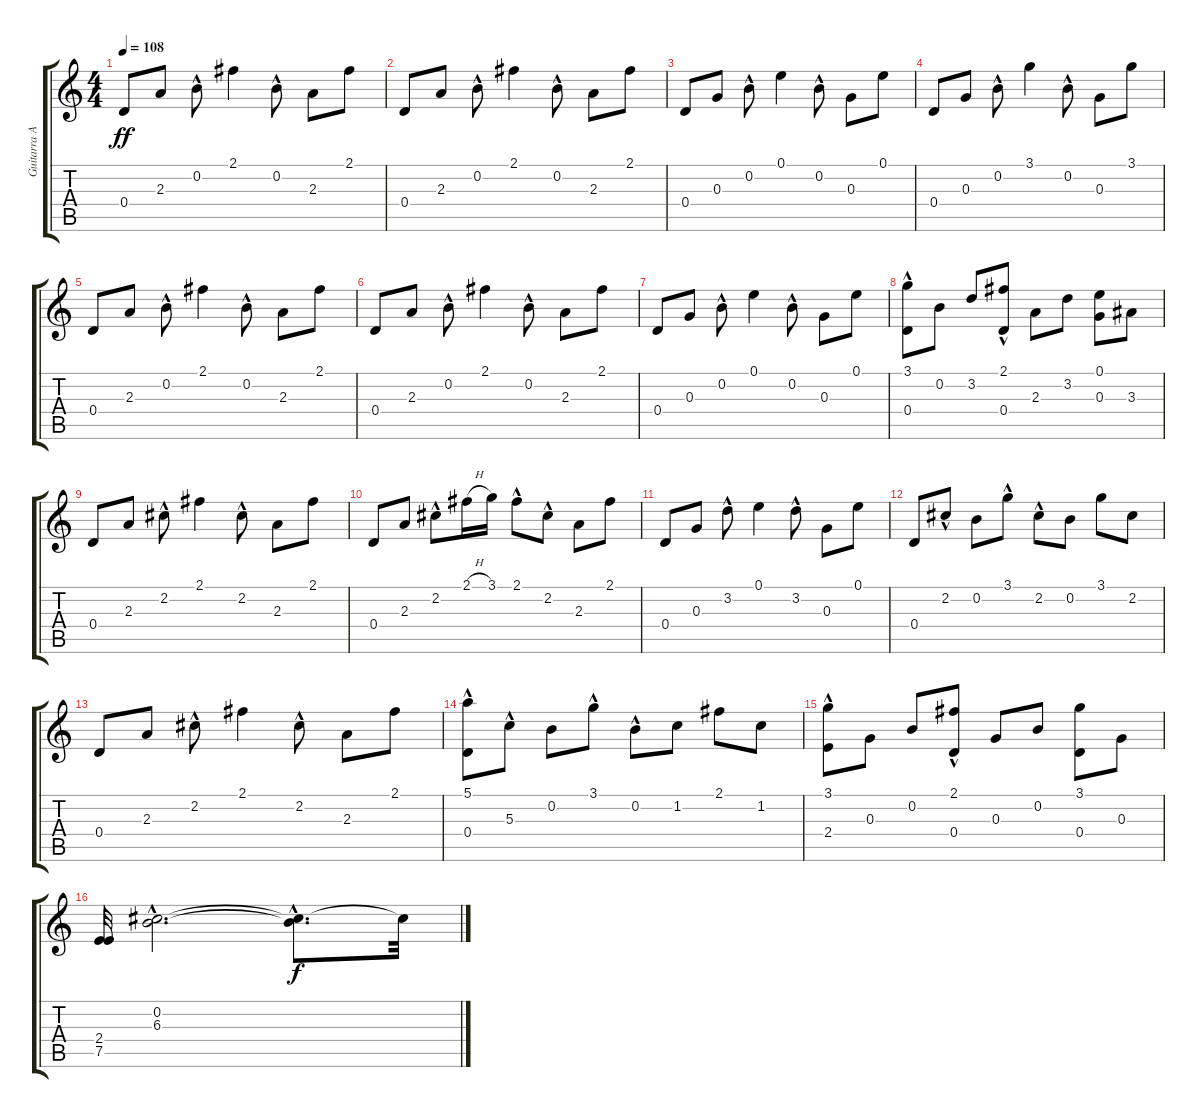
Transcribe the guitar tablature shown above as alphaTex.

\track ("Guitarra Acustica" "Guitarra A") {instrument acousticguitarnylon}
\staff {score tabs}
\tuning (E4 B3 G3 D3 A2 E2) {hide}
\ts (4 4)
\tempo 108
\clef g2
\ks c
0.4.8{dy ff instrument acousticguitarnylon} 2.3.8 0.2{hac}.8 2.1.4 0.2{hac}.8 2.3.8 2.1.8 |
0.4.8 2.3.8 0.2{hac}.8 2.1.4 0.2{hac}.8 2.3.8 2.1.8 |
0.4.8 0.3.8 0.2{hac}.8 0.1.4 0.2{hac}.8 0.3.8 0.1.8 |
0.4.8 0.3.8 0.2{hac}.8 3.1.4 0.2{hac}.8 0.3.8 3.1.8 |
0.4.8 2.3.8 0.2{hac}.8 2.1.4 0.2{hac}.8 2.3.8 2.1.8 |
0.4.8 2.3.8 0.2{hac}.8 2.1.4 0.2{hac}.8 2.3.8 2.1.8 |
0.4.8 0.3.8 0.2{hac}.8 0.1.4 0.2{hac}.8 0.3.8 0.1.8 |
(3.1{hac} 0.4{hac}).8 0.2.8 3.2.8 (2.1{hac} 0.4{hac}).8 2.3.8 3.2.8 (0.1 0.3).8 3.3.8 |
0.4.8 2.3.8 2.2{hac}.8 2.1.4 2.2{hac}.8 2.3.8 2.1.8 |
0.4.8 2.3.8 2.2{hac}.8 2.1{h}.16 3.1.16 2.1{hac}.8 2.2{hac}.8 2.3.8 2.1.8 |
0.4.8 0.3.8 3.2{hac}.8 0.1.4 3.2{hac}.8 0.3.8 0.1.8 |
0.4.8 2.2{hac}.8 0.2.8 3.1{hac}.8 2.2{hac}.8 0.2.8 3.1.8 2.2.8 |
0.4.8 2.3.8 2.2{hac}.8 2.1.4 2.2{hac}.8 2.3.8 2.1.8 |
(5.1{hac} 0.4).8 5.3{hac}.8 0.2.8 3.1{hac}.8 0.2{hac}.8 1.2.8 2.1.8 1.2.8 |
(3.1{hac} 2.4{hac}).8 0.3.8 0.2.8 (2.1{hac} 0.4{hac}).8 0.3.8 0.2.8 (3.1 0.4).8 0.3.8 |
(2.4 7.5).32 (0.2{hac} 6.3{hac}).2{d} (0.2{hac t} 6.3{hac t}).8{d dy f} 6.3{t}.32
